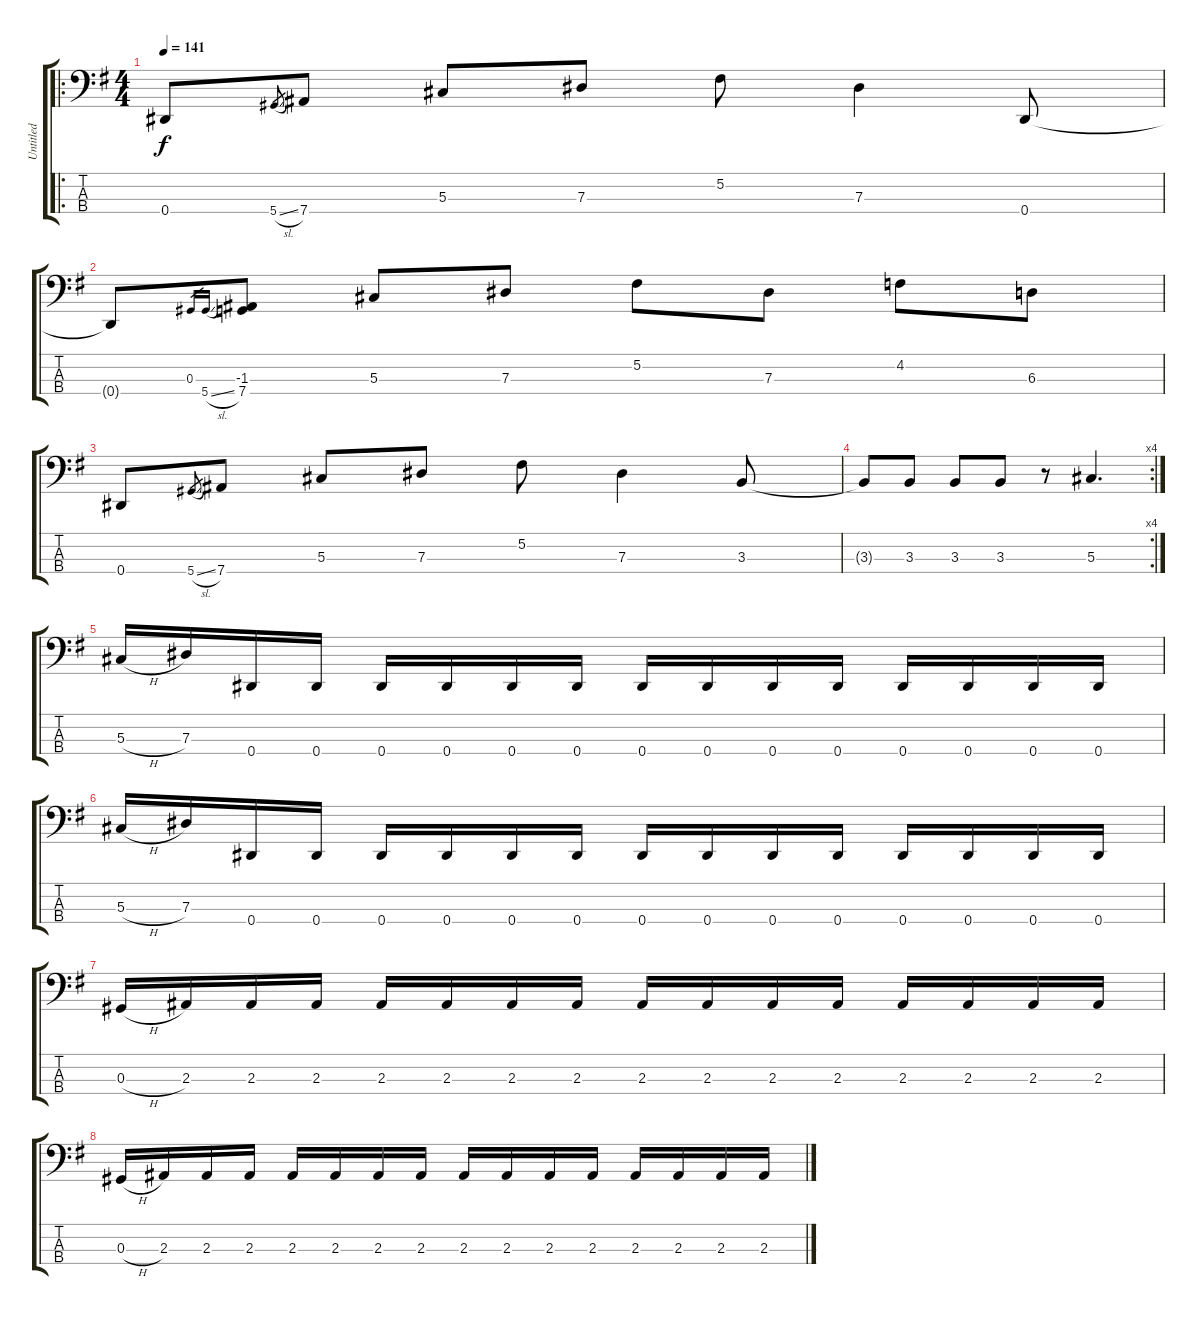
\track ("Untitled" "Untitled") {instrument electricbasspick}
\staff {score tabs}
\tuning (Gb2 Db2 Ab1 Eb1) {hide}
\ro
\ts (4 4)
\tempo 141
\clef f4
\ks g
0.4.8{dy f instrument electricbasspick} 5.4{sl}.8{gr} 7.4.8 5.3.8 7.3.8 5.2.8 7.3.4 0.4.8 |
0.4{t}.8 0.3.16{gr} 5.4{sl}.16{gr} (-1.3 7.4).8 5.3.8 7.3.8 5.2.8 7.3.8 4.2.8 6.3.8 |
0.4.8 5.4{sl}.8{gr} 7.4.8 5.3.8 7.3.8 5.2.8 7.3.4 3.3.8 |
\rc 4
3.3{t}.8 3.3.8 3.3.8 3.3.8 r.8 5.3.4{d} |
5.3{h}.16 7.3.16 0.4.16 0.4.16 0.4.16 0.4.16 0.4.16 0.4.16 0.4.16 0.4.16 0.4.16 0.4.16 0.4.16 0.4.16 0.4.16 0.4.16 |
5.3{h}.16 7.3.16 0.4.16 0.4.16 0.4.16 0.4.16 0.4.16 0.4.16 0.4.16 0.4.16 0.4.16 0.4.16 0.4.16 0.4.16 0.4.16 0.4.16 |
0.3{h}.16 2.3.16 2.3.16 2.3.16 2.3.16 2.3.16 2.3.16 2.3.16 2.3.16 2.3.16 2.3.16 2.3.16 2.3.16 2.3.16 2.3.16 2.3.16 |
0.3{h}.16 2.3.16 2.3.16 2.3.16 2.3.16 2.3.16 2.3.16 2.3.16 2.3.16 2.3.16 2.3.16 2.3.16 2.3.16 2.3.16 2.3.16 2.3.16
